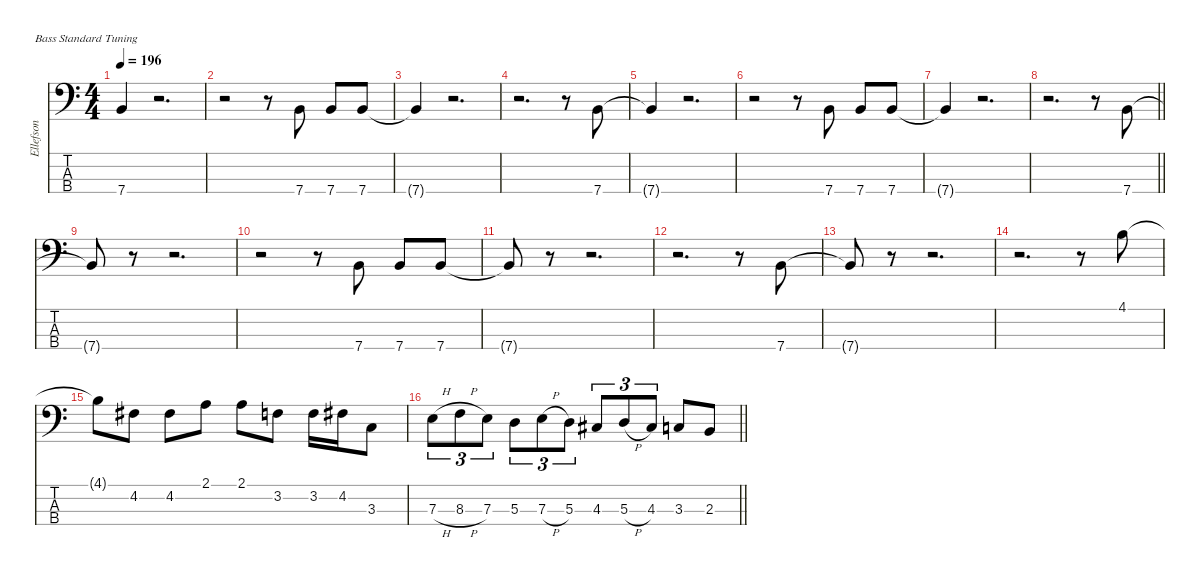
\defaultSystemsLayout 4
\hideDynamics
\bracketExtendMode nobrackets
\firstSystemTrackNameMode fullname
\otherSystemsTrackNameOrientation horizontal
\track ("Ellefson" "el.bs.") {instrument electricbasspick}
\staff {score tabs}
\tuning (G2 D2 A1 E1)
\ts (4 4)
\beaming (8 2 2 2 2)
\tempo 196
\clef f4
\ks c
7.4.4{dy f instrument electricbasspick beam Up} r.2{d beam Up} |
r.2{beam Down} r.8{beam Down} 7.4.8{beam Up} 7.4.8{beam Up} 7.4.8{beam Up} |
7.4{t}.4{beam Up} r.2{d beam Up} |
r.2{d beam Down} r.8{beam Down} 7.4.8{beam Up} |
7.4{t}.4{beam Up} r.2{d beam Up} |
r.2{beam Down} r.8{beam Down} 7.4.8{beam Up} 7.4.8{beam Up} 7.4.8{beam Up} |
7.4{t}.4{beam Up} r.2{d beam Up} |
\barLineRight lightlight
r.2{d beam Down} r.8{beam Down} 7.4.8{beam Up} |
7.4{t}.8{beam Up} r.8{beam Up} r.2{d beam Up} |
r.2{beam Down} r.8{beam Down} 7.4.8{beam Up} 7.4.8{beam Up} 7.4.8{beam Up} |
7.4{t}.8{beam Up} r.8{beam Up} r.2{d beam Up} |
r.2{d beam Down} r.8{beam Down} 7.4.8{beam Up} |
7.4{t}.8{beam Up} r.8{beam Up} r.2{d beam Up} |
r.2{d beam Down} r.8{beam Down} 4.1.8{beam Down} |
4.1{t}.8{beam Down} 4.2{acc #}.8{beam Down} 4.2{acc #}.8{beam Down} 2.1.8{beam Down} 2.1.8{beam Down} 3.2.8{beam Down} 3.2.16{beam Down} 4.2{acc #}.16{beam Down} 3.3.8{beam Down} |
\barLineRight lightlight
7.3{h}.8{tu (3 2) beam Down} 8.3{h}.8{tu (3 2) beam Down} 7.3.8{tu (3 2) beam Down} 5.3.8{tu (3 2) beam Down} 7.3{h}.8{tu (3 2) beam Down} 5.3.8{tu (3 2) beam Down} 4.3{acc #}.8{tu (3 2) beam Up} 5.3{h}.8{tu (3 2) beam Up} 4.3{acc #}.8{tu (3 2) beam Up} 3.3.8{beam Up} 2.3.8{beam Up}
